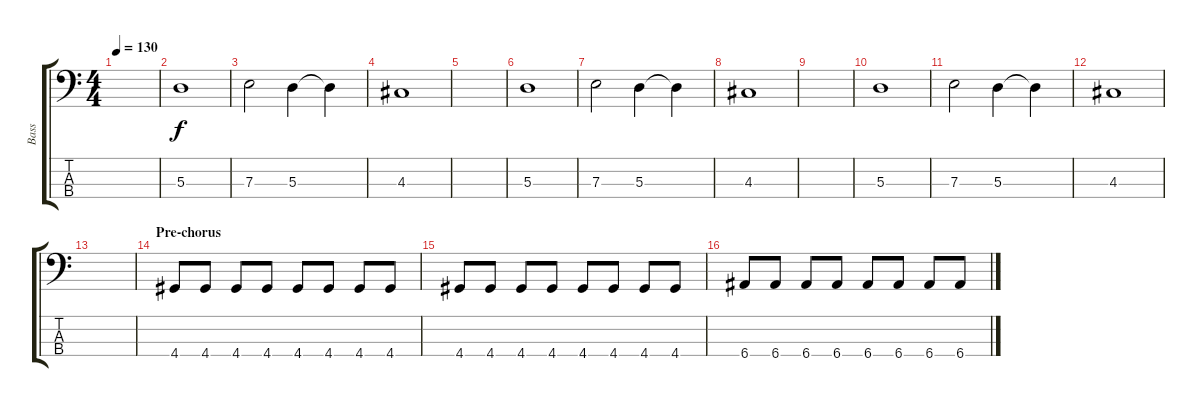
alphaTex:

\track ("Bass" "Bass") {instrument electricbasspick}
\staff {score tabs}
\tuning (G2 D2 A1 E1) {hide}
\ts (4 4)
\tempo 130
\clef f4
\ks c
|
5.3.1 |
7.3.2 5.3.4 5.3{t}.4 |
4.3.1 |
|
5.3.1 |
7.3.2 5.3.4 5.3{t}.4 |
4.3.1 |
|
5.3.1 |
7.3.2 5.3.4 5.3{t}.4 |
4.3.1 |
|
\section ("" "Pre-chorus")
4.4.8 4.4.8 4.4.8 4.4.8 4.4.8 4.4.8 4.4.8 4.4.8 |
4.4.8 4.4.8 4.4.8 4.4.8 4.4.8 4.4.8 4.4.8 4.4.8 |
6.4.8 6.4.8 6.4.8 6.4.8 6.4.8 6.4.8 6.4.8 6.4.8
